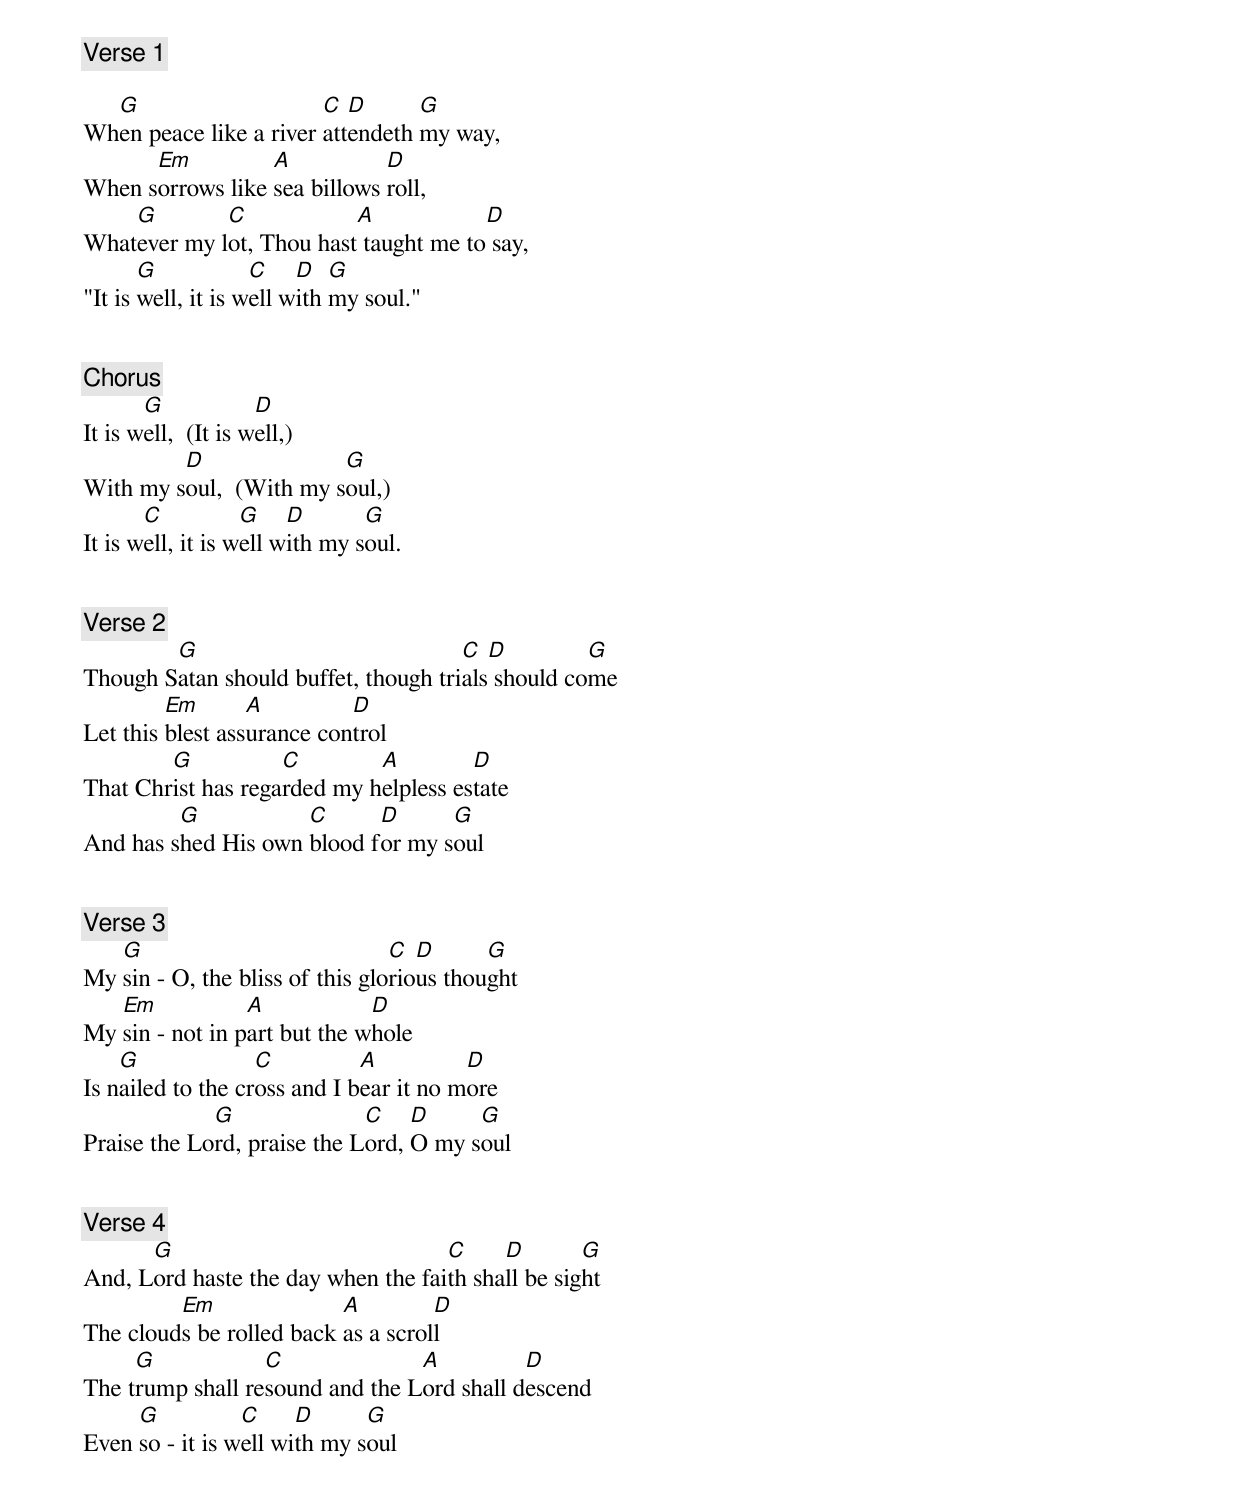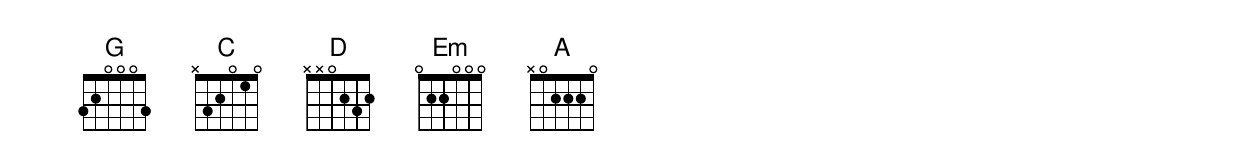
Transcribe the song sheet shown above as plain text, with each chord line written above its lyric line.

[Verse 1]

  G                     C  D      G
When peace like a river attendeth my way,
      Em          A           D
When sorrows like sea billows roll,
    G        C            A            D
Whatever my lot, Thou hast taught me to say,
       G            C    D   G
"It is well, it is well with my soul."


[Chorus]
       G             D
It is well,  (It is well,)
         D               G
With my soul,  (With my soul,)
       C           G    D       G
It is well, it is well with my soul.


[Verse 2]
        G                             C  D         G
Though Satan should buffet, though trials should come
         Em       A         D
Let this blest assurance control
        G           C        A         D
That Christ has regarded my helpless estate
         G           C      D      G
And has shed His own blood for my soul


[Verse 3]
   G                             C  D      G
My sin - O, the bliss of this glorious thought
   Em            A            D
My sin - not in part but the whole
    G              C          A          D
Is nailed to the cross and I bear it no more
             G               C    D     G
Praise the Lord, praise the Lord, O my soul


[Verse 4]
      G                             C     D        G
And, Lord haste the day when the faith shall be sight
         Em               A         D
The clouds be rolled back as a scroll
     G            C              A          D
The trump shall resound and the Lord shall descend
     G           C     D      G
Even so - it is well with my soul
